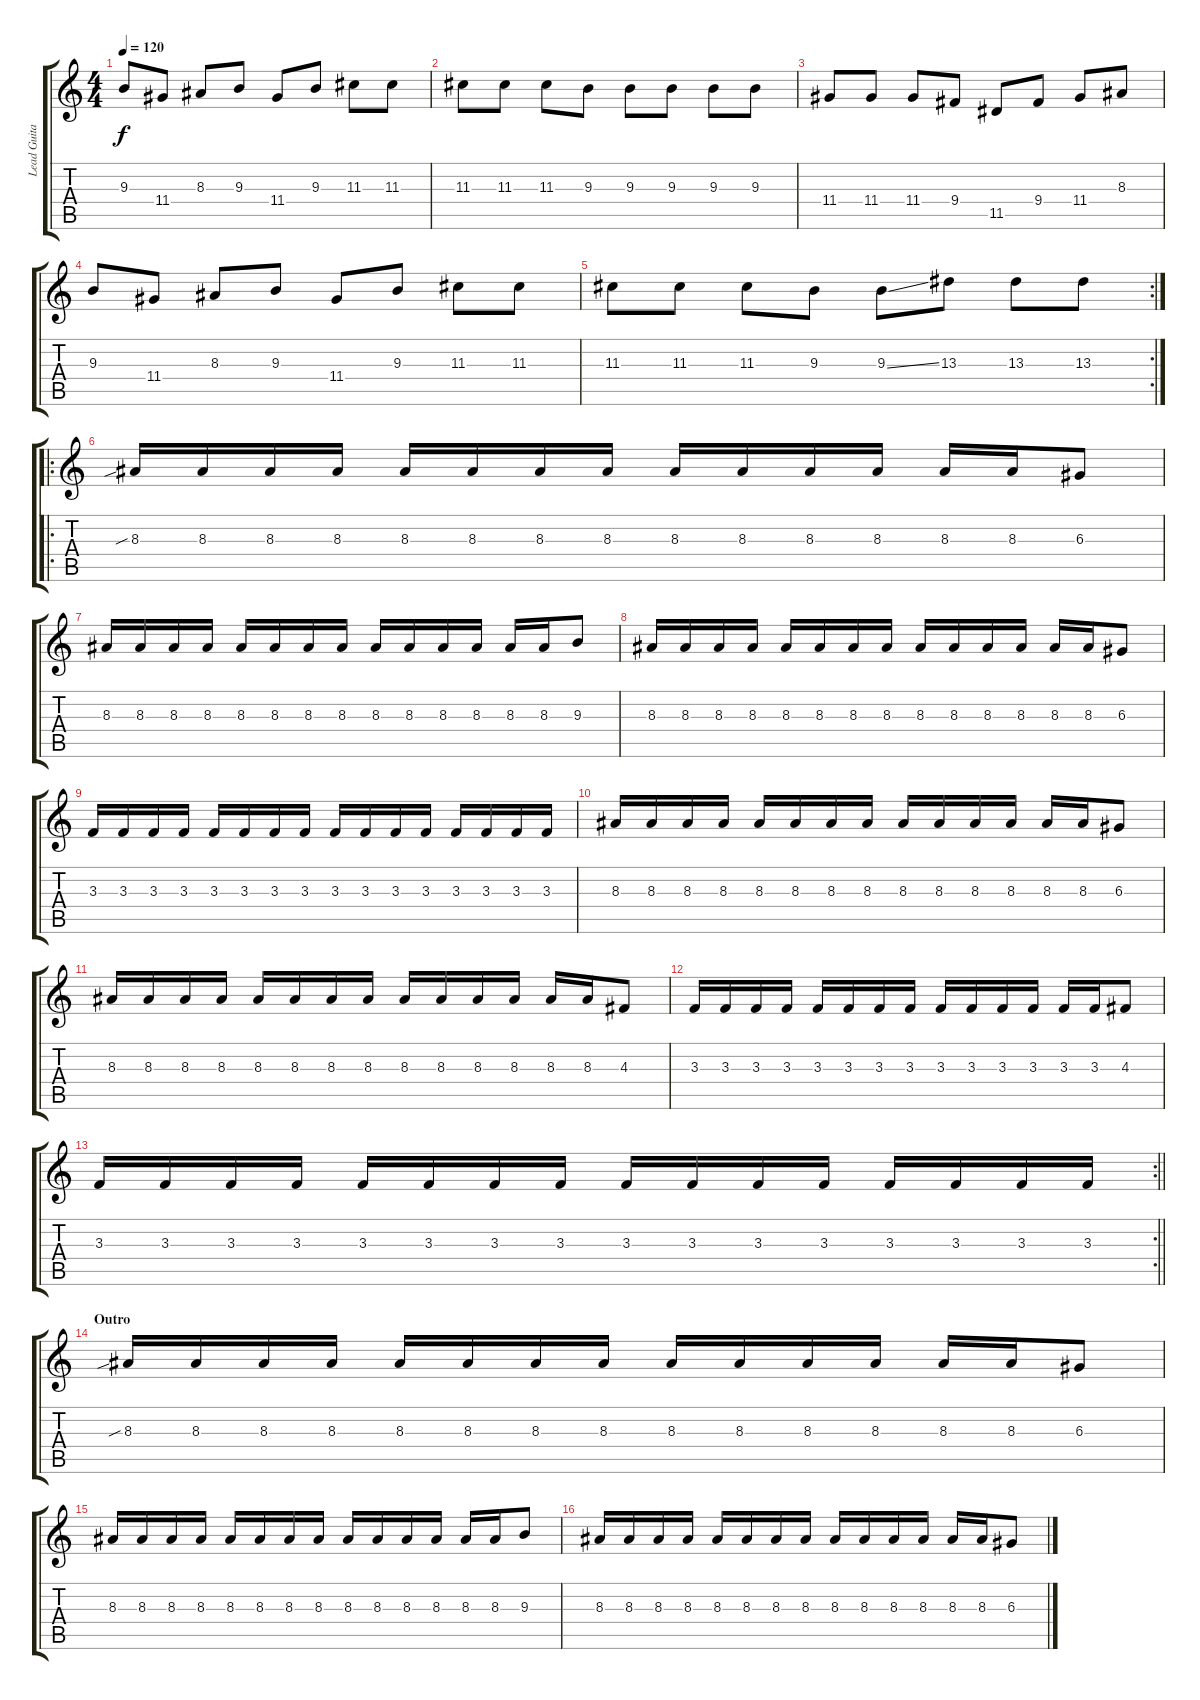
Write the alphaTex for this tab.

\track ("Lead Guitar" "Lead Guita") {instrument distortionguitar}
\staff {score tabs}
\tuning (B3 G3 D3 A2 E2 B1) {hide}
\ts (4 4)
\tempo 120
\clef g2
\ks c
9.3.8{dy f} 11.4.8 8.3.8 9.3.8 11.4.8 9.3.8 11.3.8 11.3.8 |
11.3.8 11.3.8 11.3.8 9.3.8 9.3.8 9.3.8 9.3.8 9.3.8 |
11.4.8 11.4.8 11.4.8 9.4.8 11.5.8 9.4.8 11.4.8 8.3.8 |
9.3.8 11.4.8 8.3.8 9.3.8 11.4.8 9.3.8 11.3.8 11.3.8 |
\rc 2
11.3.8 11.3.8 11.3.8 9.3.8 9.3{ss}.8 13.3.8 13.3.8 13.3.8 |
\ro
8.3{sib}.16 8.3.16 8.3.16 8.3.16 8.3.16 8.3.16 8.3.16 8.3.16 8.3.16 8.3.16 8.3.16 8.3.16 8.3.16 8.3.16 6.3.8 |
8.3.16 8.3.16 8.3.16 8.3.16 8.3.16 8.3.16 8.3.16 8.3.16 8.3.16 8.3.16 8.3.16 8.3.16 8.3.16 8.3.16 9.3.8 |
8.3.16 8.3.16 8.3.16 8.3.16 8.3.16 8.3.16 8.3.16 8.3.16 8.3.16 8.3.16 8.3.16 8.3.16 8.3.16 8.3.16 6.3.8 |
3.3.16 3.3.16 3.3.16 3.3.16 3.3.16 3.3.16 3.3.16 3.3.16 3.3.16 3.3.16 3.3.16 3.3.16 3.3.16 3.3.16 3.3.16 3.3.16 |
8.3.16 8.3.16 8.3.16 8.3.16 8.3.16 8.3.16 8.3.16 8.3.16 8.3.16 8.3.16 8.3.16 8.3.16 8.3.16 8.3.16 6.3.8 |
8.3.16 8.3.16 8.3.16 8.3.16 8.3.16 8.3.16 8.3.16 8.3.16 8.3.16 8.3.16 8.3.16 8.3.16 8.3.16 8.3.16 4.3.8 |
3.3.16 3.3.16 3.3.16 3.3.16 3.3.16 3.3.16 3.3.16 3.3.16 3.3.16 3.3.16 3.3.16 3.3.16 3.3.16 3.3.16 4.3.8 |
\rc 2
\barLineRight lightlight
3.3.16 3.3.16 3.3.16 3.3.16 3.3.16 3.3.16 3.3.16 3.3.16 3.3.16 3.3.16 3.3.16 3.3.16 3.3.16 3.3.16 3.3.16 3.3.16 |
\section ("" "Outro")
8.3{sib}.16{volume 8} 8.3.16 8.3.16 8.3.16 8.3.16 8.3.16 8.3.16 8.3.16 8.3.16 8.3.16 8.3.16 8.3.16 8.3.16 8.3.16 6.3.8 |
8.3.16 8.3.16 8.3.16 8.3.16 8.3.16 8.3.16 8.3.16 8.3.16 8.3.16 8.3.16 8.3.16 8.3.16 8.3.16 8.3.16 9.3.8 |
8.3.16 8.3.16 8.3.16 8.3.16 8.3.16 8.3.16 8.3.16 8.3.16 8.3.16 8.3.16 8.3.16 8.3.16 8.3.16 8.3.16 6.3.8
